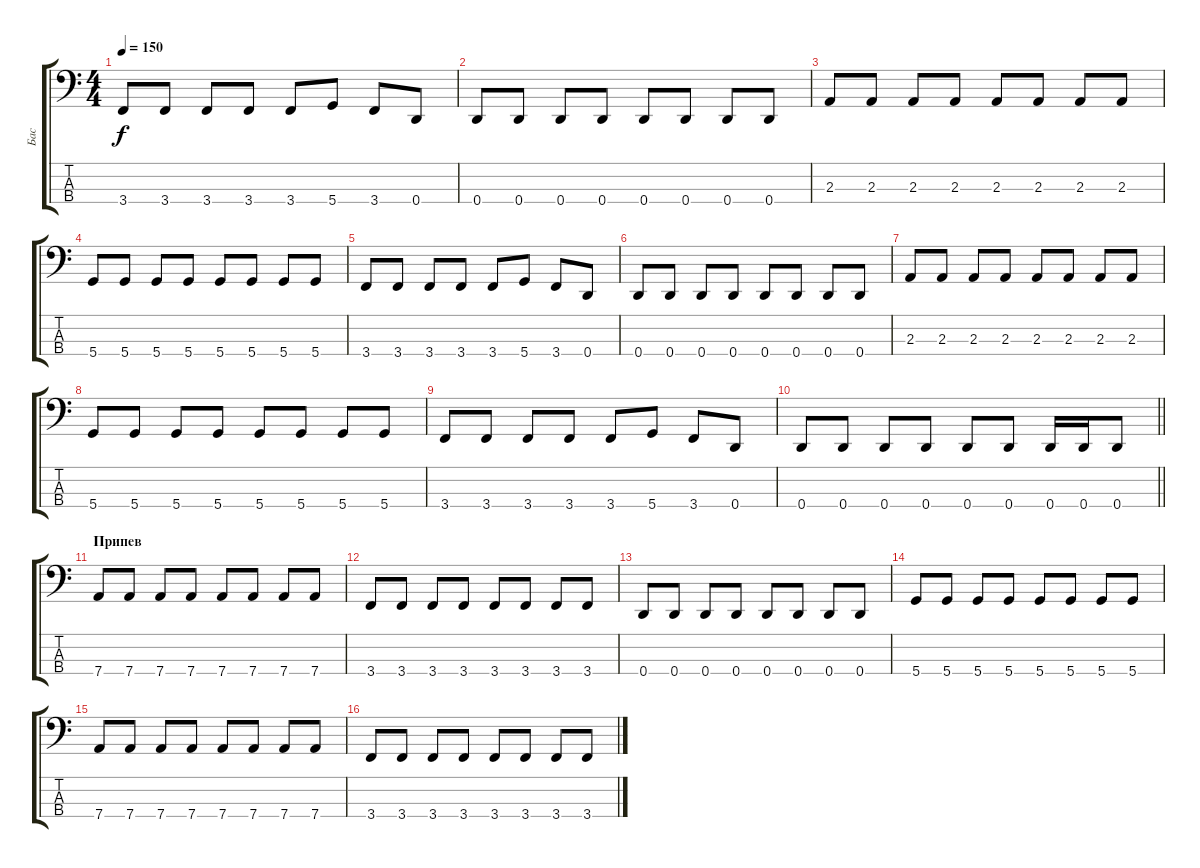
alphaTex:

\track ("Бас" "Бас") {instrument electricbassfinger}
\staff {score tabs}
\tuning (F2 C2 G1 D1) {hide}
\ts (4 4)
\tempo 150
\clef f4
\ks c
3.4.8{dy f} 3.4.8 3.4.8 3.4.8 3.4.8 5.4.8 3.4.8 0.4.8 |
0.4.8 0.4.8 0.4.8 0.4.8 0.4.8 0.4.8 0.4.8 0.4.8 |
2.3.8 2.3.8 2.3.8 2.3.8 2.3.8 2.3.8 2.3.8 2.3.8 |
5.4.8 5.4.8 5.4.8 5.4.8 5.4.8 5.4.8 5.4.8 5.4.8 |
3.4.8 3.4.8 3.4.8 3.4.8 3.4.8 5.4.8 3.4.8 0.4.8 |
0.4.8 0.4.8 0.4.8 0.4.8 0.4.8 0.4.8 0.4.8 0.4.8 |
2.3.8 2.3.8 2.3.8 2.3.8 2.3.8 2.3.8 2.3.8 2.3.8 |
5.4.8 5.4.8 5.4.8 5.4.8 5.4.8 5.4.8 5.4.8 5.4.8 |
3.4.8 3.4.8 3.4.8 3.4.8 3.4.8 5.4.8 3.4.8 0.4.8 |
\barLineRight lightlight
0.4.8 0.4.8 0.4.8 0.4.8 0.4.8 0.4.8 0.4.16 0.4.16 0.4.8 |
\section ("" "Припев")
7.4.8 7.4.8 7.4.8 7.4.8 7.4.8 7.4.8 7.4.8 7.4.8 |
3.4.8 3.4.8 3.4.8 3.4.8 3.4.8 3.4.8 3.4.8 3.4.8 |
0.4.8 0.4.8 0.4.8 0.4.8 0.4.8 0.4.8 0.4.8 0.4.8 |
5.4.8 5.4.8 5.4.8 5.4.8 5.4.8 5.4.8 5.4.8 5.4.8 |
7.4.8 7.4.8 7.4.8 7.4.8 7.4.8 7.4.8 7.4.8 7.4.8 |
3.4.8 3.4.8 3.4.8 3.4.8 3.4.8 3.4.8 3.4.8 3.4.8
